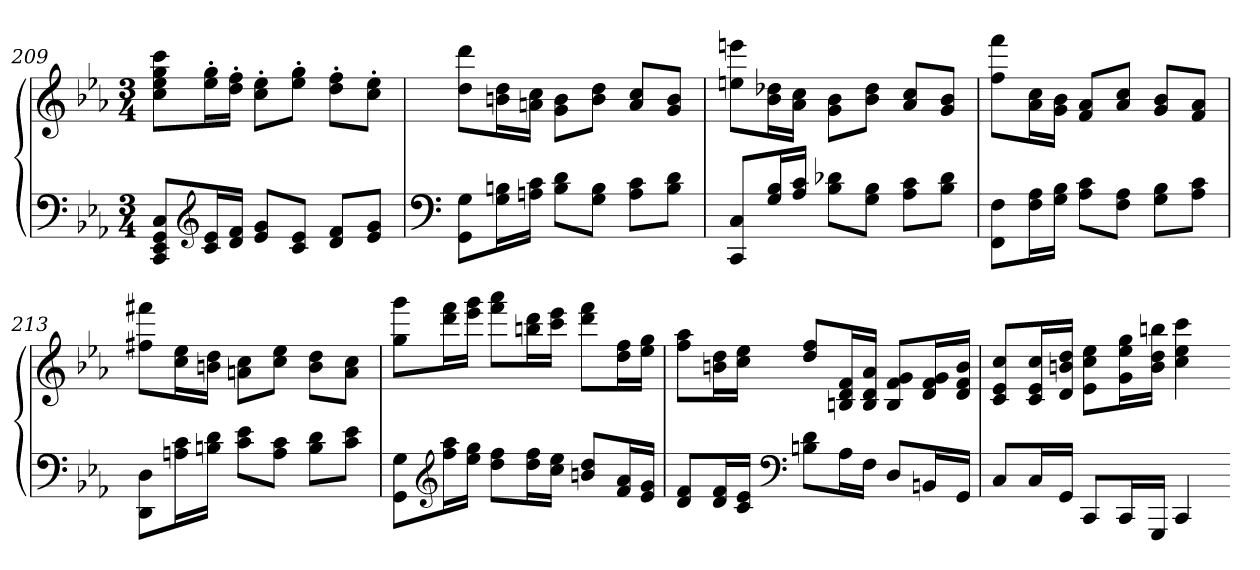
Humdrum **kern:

**kern	**kern
*part1	*part1
*staff2	*staff1
*clefF4	*clefG2
*k[b-e-a-]	*k[b-e-a-]
*c:	*c:
*M3/4	*M3/4
=209	=209
8CC 8EE- 8GG 8CL	8cc 8ee- 8gg 8cccL
*clefG2	*
16c 16e-L	16ee-' 16gg'L
16d 16fJJ	16dd' 16ff'JJ
8e- 8gL	8cc' 8ee-'L
8c 8e-J	8ee-' 8gg'J
8d 8fL	8dd' 8ff'L
8e- 8gJ	8cc' 8ee-'J
=210	=210
*clefF4	*
8GG 8GL	8dd 8dddL
16G 16BnL	16bn 16ddL
16An 16cJJ	16an 16ccJJ
8B 8dL	8g 8bL
8G 8BJ	8b 8ddJ
8A 8cL	8a 8ccL
8B 8dJ	8g 8bJ
=211	=211
8CC 8CL	8een 8eeenL
16G 16B-L	16b- 16dd-XL
16A- 16cJJ	16a- 16ccJJ
8B- 8d-XL	8g 8b-L
8G 8B-J	8b- 8dd-J
8A- 8cL	8a- 8ccL
8B- 8d-J	8g 8b-J
=212	=212
8FF 8FL	8ff 8fffL
16F 16A-L	16a- 16ccL
16G 16B-JJ	16g 16b-JJ
8A- 8cL	8f 8a-L
8F 8A-J	8a- 8ccJ
8G 8B-L	8g 8b-L
8A- 8cJ	8f 8a-J
=213	=213
8DD 8DL	8ff#X 8fff#XL
16An 16cL	16cc 16ee-L
16Bn 16dJJ	16bn 16ddJJ
8c 8e-L	8an 8ccL
8A 8cJ	8cc 8ee-J
8B 8dL	8b 8ddL
8c 8e-J	8a 8ccJ
=214	=214
8GG 8GL	8gg 8gggL
*clefG2	*
16ff 16aa-L	16ddd 16fffL
16ee- 16ggJJ	16eee- 16gggJJ
8dd 8ffL	8fff 8aaa-L
16dd 16ffL	16bbn 16dddL
16cc 16ee-JJ	16ccc 16eee-JJ
8bn 8ddL	8ddd 8fffL
16f 16a-L	16dd 16ffL
16e- 16gJJ	16ee- 16ggJJ
=215	=215
8d 8fL	8ff 8aa-L
16d 16fL	16bn 16ddL
16c 16e-JJ	16cc 16ee-JJ
*clefF4	*
8Bn 8dL	8dd 8ffL
16A-L	16Bn 16d 16fL
16FJJ	16B 16d 16a-JJ
8DL	8B 8f 8gL
16BBnL	16d 16f 16gL
16GGJJ	16d 16f 16bJJ
=216	=216
8CL	8c 8e- 8ccL
16CL	16c 16e- 16ccL
16GGJJ	16d 16bn 16ddJJ
8CCL	8e- 8cc 8ee-L
16CCL	16g 16ee- 16ggL
16GGGJJ	16b 16dd 16bbnJJ
4CC	4cc 4ee- 4ccc
=-	=-
*-	*-
